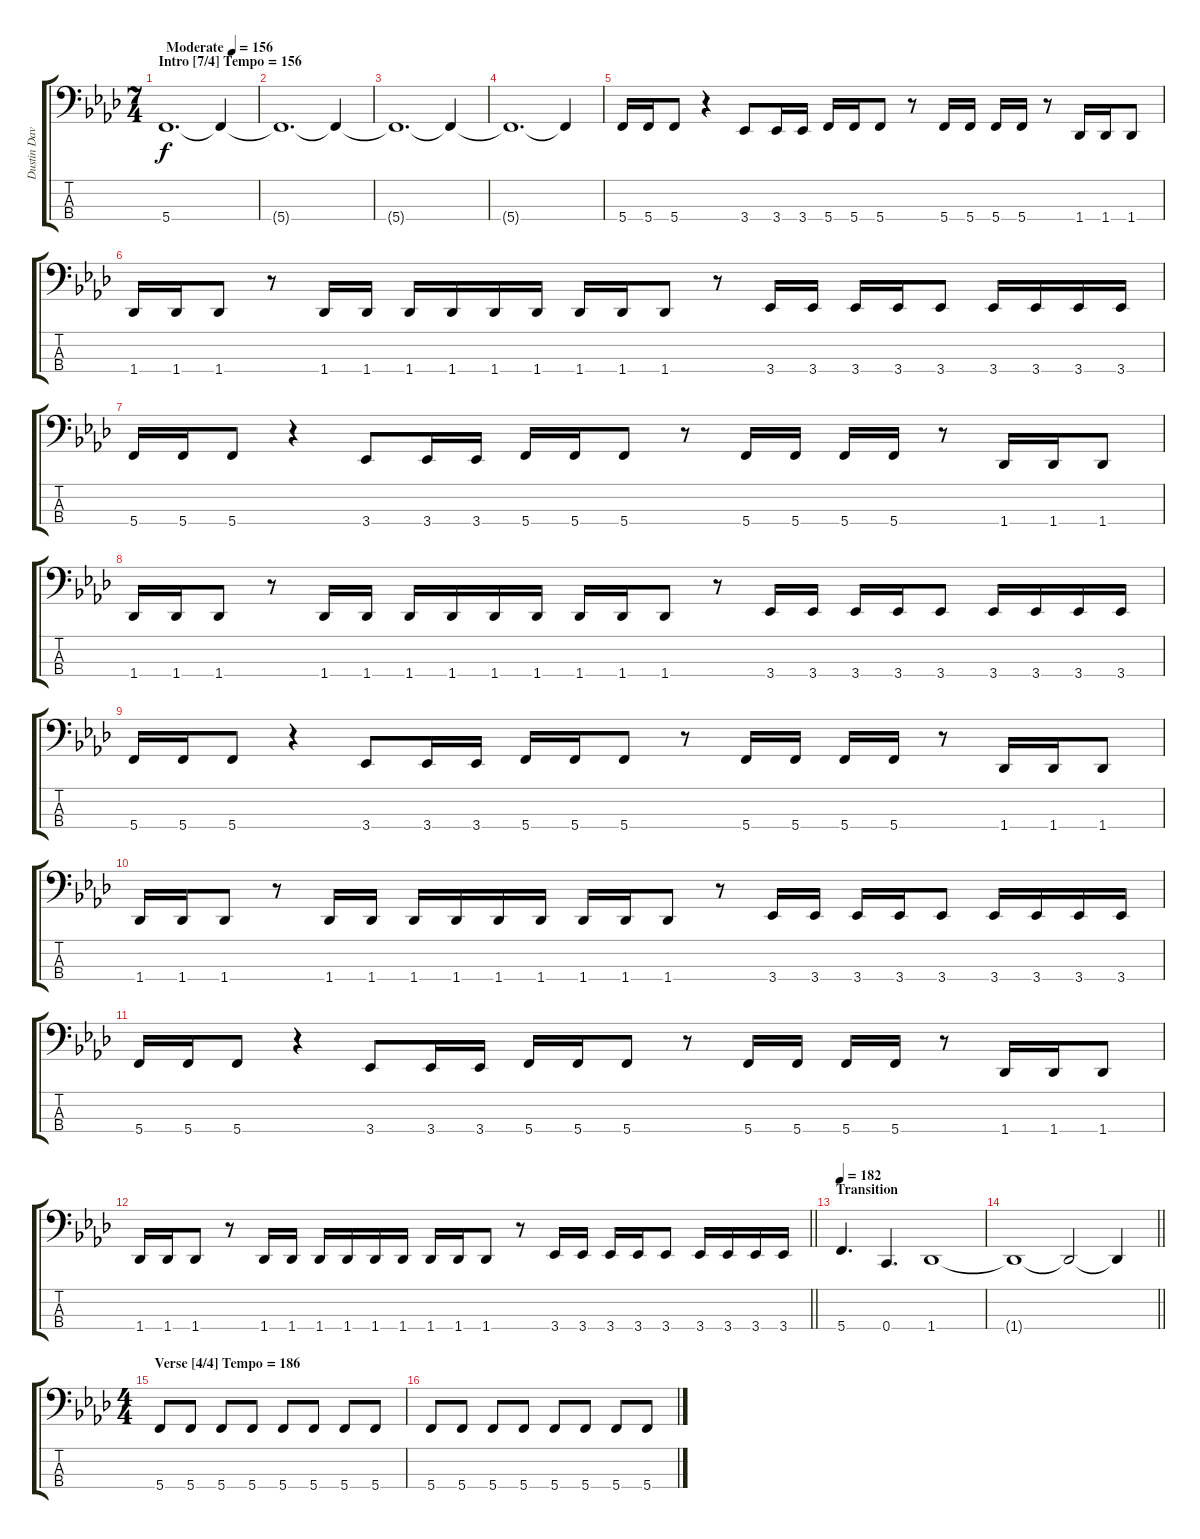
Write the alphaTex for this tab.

\track ("Dustin Davidson [Bass]" "Dustin Dav") {instrument electricbasspick}
\staff {score tabs}
\tuning (F2 C2 G1 C1) {hide}
\ts (7 4)
\section ("" "Intro [7/4] Tempo = 156")
\tempo (156 "Moderate")
\clef f4
\ks fminor
5.4.1{d dy f instrument electricbasspick} 5.4{t}.4 |
5.4{t}.1{d} 5.4{t}.4 |
5.4{t}.1{d} 5.4{t}.4 |
5.4{t}.1{d} 5.4{t}.4 |
5.4.16 5.4.16 5.4.8 r.4 3.4.8 3.4.16 3.4.16 5.4.16 5.4.16 5.4.8 r.8 5.4.16 5.4.16 5.4.16 5.4.16 r.8 1.4.16 1.4.16 1.4.8 |
1.4.16 1.4.16 1.4.8 r.8 1.4.16 1.4.16 1.4.16 1.4.16 1.4.16 1.4.16 1.4.16 1.4.16 1.4.8 r.8 3.4.16 3.4.16 3.4.16 3.4.16 3.4.8 3.4.16 3.4.16 3.4.16 3.4.16 |
5.4.16 5.4.16 5.4.8 r.4 3.4.8 3.4.16 3.4.16 5.4.16 5.4.16 5.4.8 r.8 5.4.16 5.4.16 5.4.16 5.4.16 r.8 1.4.16 1.4.16 1.4.8 |
1.4.16 1.4.16 1.4.8 r.8 1.4.16 1.4.16 1.4.16 1.4.16 1.4.16 1.4.16 1.4.16 1.4.16 1.4.8 r.8 3.4.16 3.4.16 3.4.16 3.4.16 3.4.8 3.4.16 3.4.16 3.4.16 3.4.16 |
5.4.16 5.4.16 5.4.8 r.4 3.4.8 3.4.16 3.4.16 5.4.16 5.4.16 5.4.8 r.8 5.4.16 5.4.16 5.4.16 5.4.16 r.8 1.4.16 1.4.16 1.4.8 |
1.4.16 1.4.16 1.4.8 r.8 1.4.16 1.4.16 1.4.16 1.4.16 1.4.16 1.4.16 1.4.16 1.4.16 1.4.8 r.8 3.4.16 3.4.16 3.4.16 3.4.16 3.4.8 3.4.16 3.4.16 3.4.16 3.4.16 |
5.4.16 5.4.16 5.4.8 r.4 3.4.8 3.4.16 3.4.16 5.4.16 5.4.16 5.4.8 r.8 5.4.16 5.4.16 5.4.16 5.4.16 r.8 1.4.16 1.4.16 1.4.8 |
\barLineRight lightlight
1.4.16 1.4.16 1.4.8 r.8 1.4.16 1.4.16 1.4.16 1.4.16 1.4.16 1.4.16 1.4.16 1.4.16 1.4.8 r.8 3.4.16 3.4.16 3.4.16 3.4.16 3.4.8 3.4.16 3.4.16 3.4.16 3.4.16 |
\section ("" "Transition ")
\tempo 182
5.4.4{d} 0.4.4{d} 1.4.1 |
\barLineRight lightlight
1.4{t}.1 1.4{t}.2 1.4{t}.4 |
\ts (4 4)
\section ("" "Verse [4/4] Tempo = 186")
5.4.8 5.4.8 5.4.8 5.4.8 5.4.8 5.4.8 5.4.8 5.4.8 |
5.4.8 5.4.8 5.4.8 5.4.8 5.4.8 5.4.8 5.4.8 5.4.8
